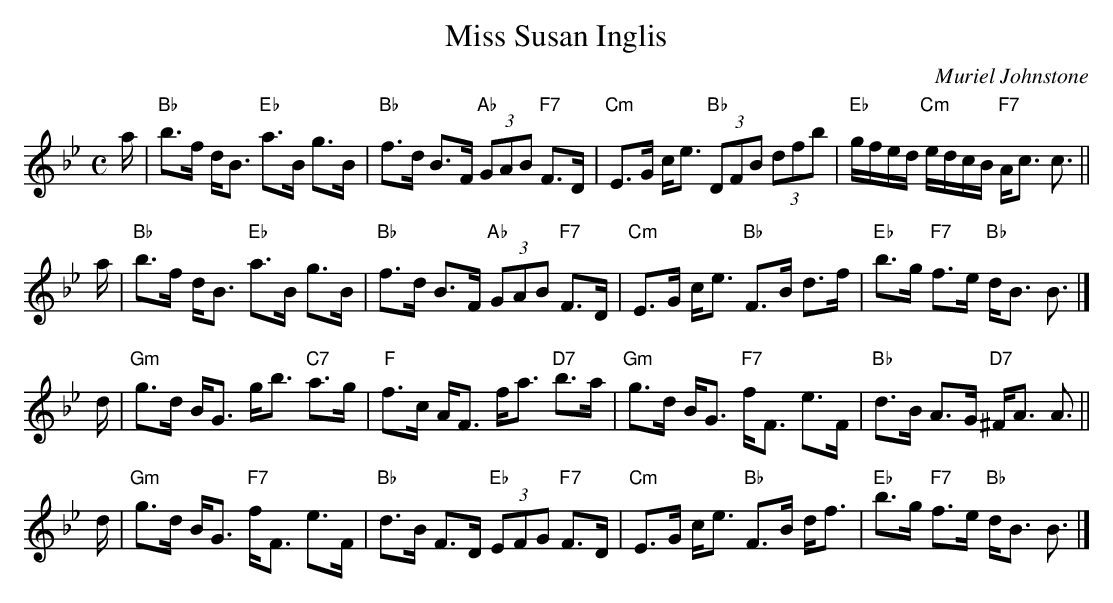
X:1
T: Miss Susan Inglis
C: Muriel Johnstone
M: C
L: 1/16
K: Bb
a \
| "Bb"b3f dB3 "Eb"a3B g3B | "Bb"f3d B3F "Ab"(3G2A2B2 "F7"F3D \
| "Cm"E3G ce3 "Bb"(3D2F2B2 (3d2f2b2 | "Eb"gfed "Cm"edcB "F7"Ac3 c3 ||
a \
| "Bb"b3f dB3 "Eb"a3B g3B | "Bb"f3d B3F "Ab"(3G2A2B2 "F7"F3D \
| "Cm"E3G ce3 "Bb"F3B d3f | "Eb"b3g "F7"f3e "Bb"dB3 B3 |]
d \
| "Gm"g3d BG3 gb3 "C7"a3g | "F"f3c AF3  fa3 "D7"b3a \
| "Gm"g3d BG3 "F7"fF3 e3F | "Bb"d3B A3G "D7"^FA3 A3 ||
d \
| "Gm"g3d BG3 "F7"fF3 e3F | "Bb"d3B F3D "Eb"(3E2F2G2 "F7"F3D \
| "Cm"E3G ce3 "Bb"F3B df3 | "Eb"b3g "F7"f3e "Bb"dB3 B3 |]
